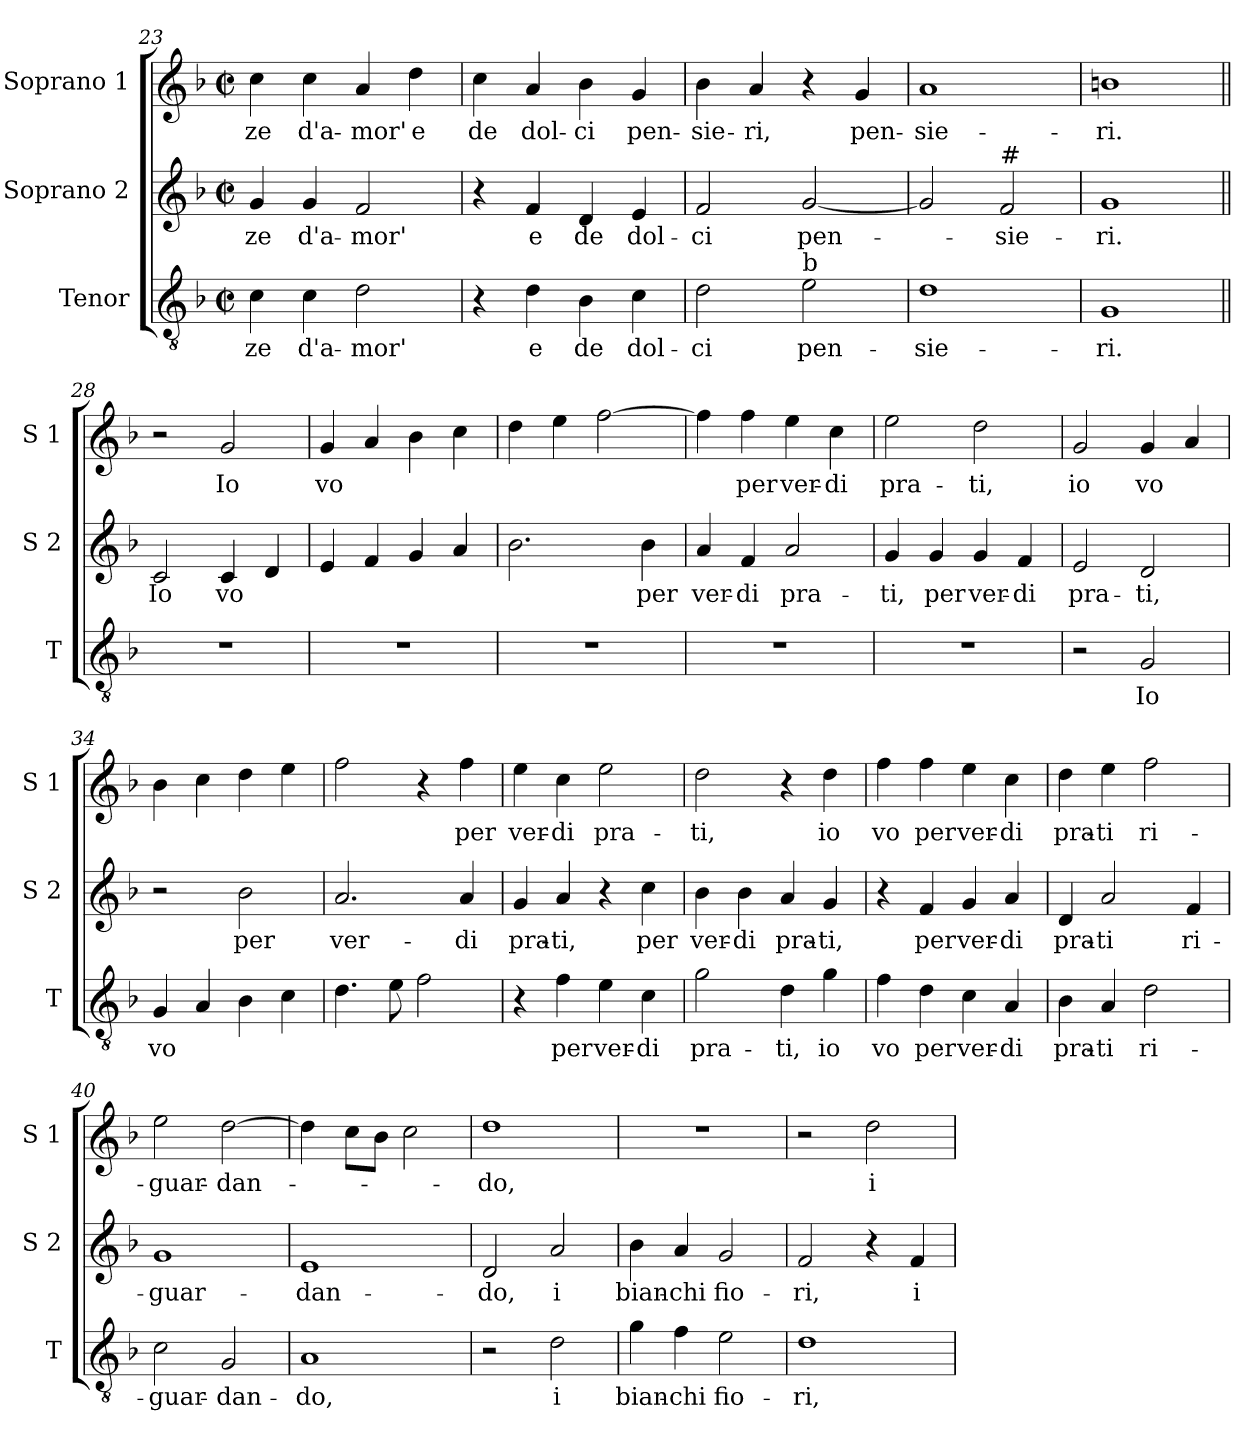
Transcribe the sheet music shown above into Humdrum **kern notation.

**kern	**text	**kern	**text	**kern	**text
*part3	*part3	*part2	*part2	*part1	*part1
*staff3	*staff3	*staff2	*staff2	*staff1	*staff1
*I"Tenor	*	*I"Soprano 2	*	*I"Soprano 1	*
*I'T	*	*I'S 2	*	*I'S 1	*
!!LO:LB:g=z
*clefGv2	*	*clefG2	*	*clefG2	*
*k[b-]	*	*k[b-]	*	*k[b-]	*
*F:	*	*F:	*	*F:	*
*M2/2	*	*M2/2	*	*M2/2	*
*met(c|)	*	*met(c|)	*	*met(c|)	*
=23	=23	=23	=23	=23	=23
!	!LO:LY:b	!	!LO:LY:b	!	!LO:LY:b
4c\	-ze	4g/	-ze	4cc\	-ze
!	!LO:LY:b	!	!LO:LY:b	!	!LO:LY:b
4c\	d'a-	4g/	d'a-	4cc\	d'a-
!	!LO:LY:b	!	!LO:LY:b	!	!LO:LY:b
2d\	-mor'	2f/	-mor'	4a/	-mor'
!	!	!	!	!	!LO:LY:b
.	.	.	.	4dd\	e
=24	=24	=24	=24	=24	=24
!	!	!	!	!	!LO:LY:b
4r	.	4r	.	4cc\	de
!	!LO:LY:b	!	!LO:LY:b	!	!LO:LY:b
4d\	e	4f/	e	4a/	dol-
!	!LO:LY:b	!	!LO:LY:b	!	!LO:LY:b
4B-\	de	4d/	de	4b-\	-ci
!	!LO:LY:b	!	!LO:LY:b	!	!LO:LY:b
4c\	dol-	4e/	dol-	4g/	pen-
=25	=25	=25	=25	=25	=25
!	!LO:LY:b	!	!LO:LY:b	!	!LO:LY:b
2d\	-ci	2f/	-ci	4b-\	-sie-
!	!	!	!	!	!LO:LY:b
.	.	.	.	4a/	-ri,
!LO:TX:a:t=b	!	!	!	!	!
!	!LO:LY:b	!	!LO:LY:b	!	!
2e\	pen-	[2g/	pen-	4r	.
!	!	!	!	!	!LO:LY:b
.	.	.	.	4g/	pen-
=26	=26	=26	=26	=26	=26
!	!LO:LY:b	!	!	!	!LO:LY:b
1d	-sie-	2g/]	.	1a	-sie-
!	!	!LO:TX:a:t=#	!	!	!
!	!	!	!LO:LY:b	!	!
.	.	2f/	-sie-	.	.
=27	=27	=27	=27	=27	=27
!	!LO:LY:b	!	!LO:LY:b	!	!LO:LY:b
1G	-ri.	1g	-ri.	1bn	-ri.
=28||	=28||	=28||	=28||	=28||	=28||
!	!	!	!LO:LY:b	!	!
1r	.	2c/	Io	2r	.
!	!	!	!LO:LY:b	!	!LO:LY:b
.	.	4c/	vo	2g/	Io
.	.	4d/	.	.	.
!!LO:LB:g=z
=29	=29	=29	=29	=29	=29
!	!	!	!	!	!LO:LY:b
1r	.	4e/	.	4g/	vo
.	.	4f/	.	4a/	.
.	.	4g/	.	4b-\	.
.	.	4a/	.	4cc\	.
=30	=30	=30	=30	=30	=30
1r	.	2.b-\	.	4dd\	.
.	.	.	.	4ee\	.
.	.	.	.	[2ff\	.
!	!	!	!LO:LY:b	!	!
.	.	4b-\	per	.	.
=31	=31	=31	=31	=31	=31
!	!	!	!LO:LY:b	!	!
1r	.	4a/	ver-	4ff\]	.
!	!	!	!LO:LY:b	!	!LO:LY:b
.	.	4f/	-di	4ff\	per
!	!	!	!LO:LY:b	!	!LO:LY:b
.	.	2a/	pra-	4ee\	ver-
!	!	!	!	!	!LO:LY:b
.	.	.	.	4cc\	-di
=32	=32	=32	=32	=32	=32
!	!	!	!LO:LY:b	!	!LO:LY:b
1r	.	4g/	-ti,	2ee\	pra-
!	!	!	!LO:LY:b	!	!
.	.	4g/	per	.	.
!	!	!	!LO:LY:b	!	!LO:LY:b
.	.	4g/	ver-	2dd\	-ti,
!	!	!	!LO:LY:b	!	!
.	.	4f/	-di	.	.
=33	=33	=33	=33	=33	=33
!	!	!	!LO:LY:b	!	!LO:LY:b
2r	.	2e/	pra-	2g/	io
!	!LO:LY:b	!	!LO:LY:b	!	!LO:LY:b
2G/	Io	2d/	-ti,	4g/	vo
.	.	.	.	4a/	.
=34	=34	=34	=34	=34	=34
!	!LO:LY:b	!	!	!	!
4G/	vo	2r	.	4b-\	.
4A/	.	.	.	4cc\	.
!	!	!	!LO:LY:b	!	!
4B-\	.	2b-\	per	4dd\	.
4c\	.	.	.	4ee\	.
!!LO:LB:g=z
=35	=35	=35	=35	=35	=35
!	!	!	!LO:LY:b	!	!
4.d\	.	2.a/	ver-	2ff\	.
8e\	.	.	.	.	.
2f\	.	.	.	4r	.
!	!	!	!LO:LY:b	!	!LO:LY:b
.	.	4a/	-di	4ff\	per
=36	=36	=36	=36	=36	=36
!	!	!	!LO:LY:b	!	!LO:LY:b
4r	.	4g/	pra-	4ee\	ver-
!	!LO:LY:b	!	!LO:LY:b	!	!LO:LY:b
4f\	per	4a/	-ti,	4cc\	-di
!	!LO:LY:b	!	!	!	!LO:LY:b
4e\	ver-	4r	.	2ee\	pra-
!	!LO:LY:b	!	!LO:LY:b	!	!
4c\	-di	4cc\	per	.	.
=37	=37	=37	=37	=37	=37
!	!LO:LY:b	!	!LO:LY:b	!	!LO:LY:b
2g\	pra-	4b-\	ver-	2dd\	-ti,
!	!	!	!LO:LY:b	!	!
.	.	4b-\	-di	.	.
!	!LO:LY:b	!	!LO:LY:b	!	!
4d\	-ti,	4a/	pra-	4r	.
!	!LO:LY:b	!	!LO:LY:b	!	!LO:LY:b
4g\	io	4g/	-ti,	4dd\	io
=38	=38	=38	=38	=38	=38
!	!LO:LY:b	!	!	!	!LO:LY:b
4f\	vo	4r	.	4ff\	vo
!	!LO:LY:b	!	!LO:LY:b	!	!LO:LY:b
4d\	per	4f/	per	4ff\	per
!	!LO:LY:b	!	!LO:LY:b	!	!LO:LY:b
4c\	ver-	4g/	ver-	4ee\	ver-
!	!LO:LY:b	!	!LO:LY:b	!	!LO:LY:b
4A/	-di	4a/	-di	4cc\	-di
=39	=39	=39	=39	=39	=39
!	!LO:LY:b	!	!LO:LY:b	!	!LO:LY:b
4B-\	pra-	4d/	pra-	4dd\	pra-
!	!LO:LY:b	!	!LO:LY:b	!	!LO:LY:b
4A/	-ti	2a/	-ti	4ee\	-ti
!	!LO:LY:b	!	!	!	!LO:LY:b
2d\	ri-	.	.	2ff\	ri-
!	!	!	!LO:LY:b	!	!
.	.	4f/	ri-	.	.
=40	=40	=40	=40	=40	=40
!	!LO:LY:b	!	!LO:LY:b	!	!LO:LY:b
2c\	-guar-	1g	-guar-	2ee\	-guar-
!	!LO:LY:b	!	!	!	!LO:LY:b
2G/	-dan-	.	.	[2dd\	-dan-
!!LO:PB:g=z
=41	=41	=41	=41	=41	=41
!	!LO:LY:b	!	!LO:LY:b	!	!
1A	-do,	1e	-dan-	4dd\]	.
.	.	.	.	8cc\L	.
.	.	.	.	8b-\J	.
.	.	.	.	2cc\	.
=42	=42	=42	=42	=42	=42
!	!	!	!LO:LY:b	!	!LO:LY:b
2r	.	2d/	-do,	1dd	-do,
!	!LO:LY:b	!	!LO:LY:b	!	!
2d\	i	2a/	i	.	.
=43	=43	=43	=43	=43	=43
!	!LO:LY:b	!	!LO:LY:b	!	!
4g\	bian-	4b-\	bian-	1r	.
!	!LO:LY:b	!	!LO:LY:b	!	!
4f\	-chi	4a/	-chi	.	.
!	!LO:LY:b	!	!LO:LY:b	!	!
2e\	fio-	2g/	fio-	.	.
=44	=44	=44	=44	=44	=44
!	!LO:LY:b	!	!LO:LY:b	!	!
1d	-ri,	2f/	-ri,	2r	.
!	!	!	!	!	!LO:LY:b
.	.	4r	.	2dd\	i
!	!	!	!LO:LY:b	!	!
.	.	4f/	i	.	.
=	=	=	=	=	=
*-	*-	*-	*-	*-	*-
